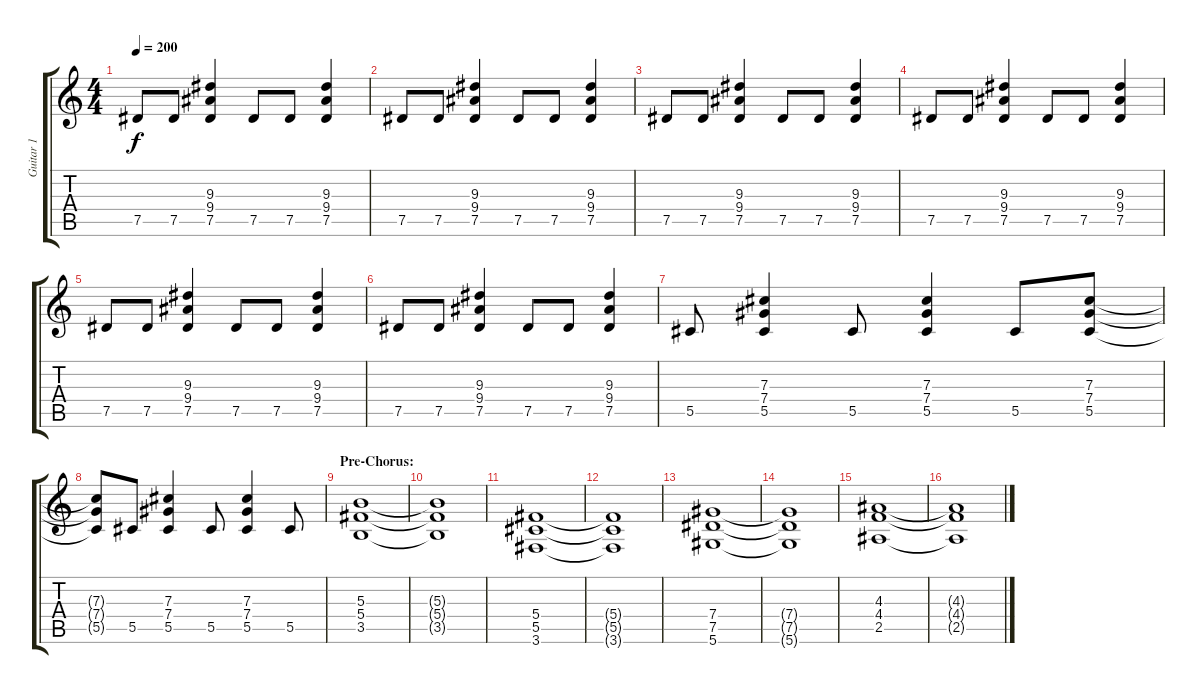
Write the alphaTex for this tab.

\track ("Guitar 1" "Guitar 1") {instrument distortionguitar}
\staff {score tabs}
\tuning (Eb4 Bb3 Gb3 Db3 Ab2 Eb2) {hide}
\ts (4 4)
\tempo 200
\clef g2
\ks c
7.5.8{dy f} 7.5.8 (9.3 9.4 7.5).4 7.5.8 7.5.8 (9.3 9.4 7.5).4 |
7.5.8 7.5.8 (9.3 9.4 7.5).4 7.5.8 7.5.8 (9.3 9.4 7.5).4 |
7.5.8 7.5.8 (9.3 9.4 7.5).4 7.5.8 7.5.8 (9.3 9.4 7.5).4 |
7.5.8 7.5.8 (9.3 9.4 7.5).4 7.5.8 7.5.8 (9.3 9.4 7.5).4 |
7.5.8 7.5.8 (9.3 9.4 7.5).4 7.5.8 7.5.8 (9.3 9.4 7.5).4 |
7.5.8 7.5.8 (9.3 9.4 7.5).4 7.5.8 7.5.8 (9.3 9.4 7.5).4 |
5.5.8 (7.3 7.4 5.5).4 5.5.8 (7.3 7.4 5.5).4 5.5.8 (7.3 7.4 5.5).8 |
(7.3{t} 7.4{t} 5.5{t}).8 5.5.8 (7.3 7.4 5.5).4 5.5.8 (7.3 7.4 5.5).4 5.5.8 |
\section ("" "Pre-Chorus:")
(5.3 5.4 3.5).1 |
(5.3{t} 5.4{t} 3.5{t}).1 |
(5.4 5.5 3.6).1 |
(5.4{t} 5.5{t} 3.6{t}).1 |
(7.4 7.5 5.6).1 |
(7.4{t} 7.5{t} 5.6{t}).1 |
(4.3 4.4 2.5).1 |
(4.3{t} 4.4{t} 2.5{t}).1
